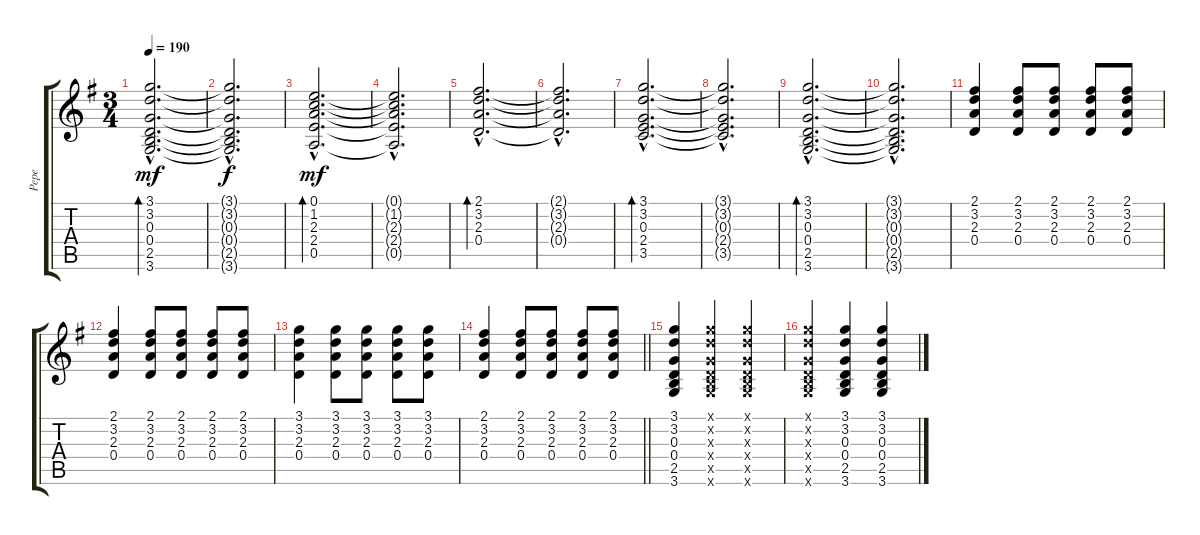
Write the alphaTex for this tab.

\track ("Pepe" "Pepe") {instrument acousticguitarsteel}
\staff {score tabs}
\tuning (E4 B3 G3 D3 A2 E2) {hide}
\ts (3 4)
\tempo 190
\clef g2
\ks g
(3.1{hac} 3.2{hac} 0.3{hac} 0.4{hac} 2.5{hac} 3.6{hac}).2{d bd 30 dy mf} |
(3.1{hac t} 3.2{hac t} 0.3{hac t} 0.4{hac t} 2.5{hac t} 3.6{hac t}).2{d dy f} |
(0.1{hac} 1.2{hac} 2.3{hac} 2.4{hac} 0.5{hac}).2{d bd 30 dy mf} |
(0.1{hac t} 1.2{hac t} 2.3{hac t} 2.4{hac t} 0.5{hac t}).2{d} |
(2.1{hac} 3.2{hac} 2.3{hac} 0.4{hac}).2{d bd 30} |
(2.1{hac t} 3.2{hac t} 2.3{hac t} 0.4{hac t}).2{d} |
(3.1{hac} 3.2{hac} 0.3{hac} 2.4{hac} 3.5{hac}).2{d bd 30} |
(3.1{hac t} 3.2{hac t} 0.3{hac t} 2.4{hac t} 3.5{hac t}).2{d} |
(3.1{hac} 3.2{hac} 0.3{hac} 0.4{hac} 2.5{hac} 3.6{hac}).2{d bd 30} |
(3.1{hac t} 3.2{hac t} 0.3{hac t} 0.4{hac t} 2.5{hac t} 3.6{hac t}).2{d} |
(2.1 3.2 2.3 0.4).4{volume 13 instrument acousticguitarnylon} (2.1 3.2 2.3 0.4).8 (2.1 3.2 2.3 0.4).8 (2.1 3.2 2.3 0.4).8 (2.1 3.2 2.3 0.4).8 |
(2.1 3.2 2.3 0.4).4 (2.1 3.2 2.3 0.4).8 (2.1 3.2 2.3 0.4).8 (2.1 3.2 2.3 0.4).8 (2.1 3.2 2.3 0.4).8 |
(3.1 3.2 2.3 0.4).4 (3.1 3.2 2.3 0.4).8 (3.1 3.2 2.3 0.4).8 (3.1 3.2 2.3 0.4).8 (3.1 3.2 2.3 0.4).8 |
\barLineRight lightlight
(2.1 3.2 2.3 0.4).4 (2.1 3.2 2.3 0.4).8 (2.1 3.2 2.3 0.4).8 (2.1 3.2 2.3 0.4).8 (2.1 3.2 2.3 0.4).8 |
(3.1 3.2 0.3 0.4 2.5 3.6).4 (3.1{x} 3.2{x} 0.3{x} 0.4{x} 2.5{x} 3.6{x}).4 (3.1{x} 3.2{x} 0.3{x} 0.4{x} 2.5{x} 3.6{x}).4 |
(3.1{x} 3.2{x} 0.3{x} 0.4{x} 2.5{x} 3.6{x}).4 (3.1 3.2 0.3 0.4 2.5 3.6).4 (3.1 3.2 0.3 0.4 2.5 3.6).4
